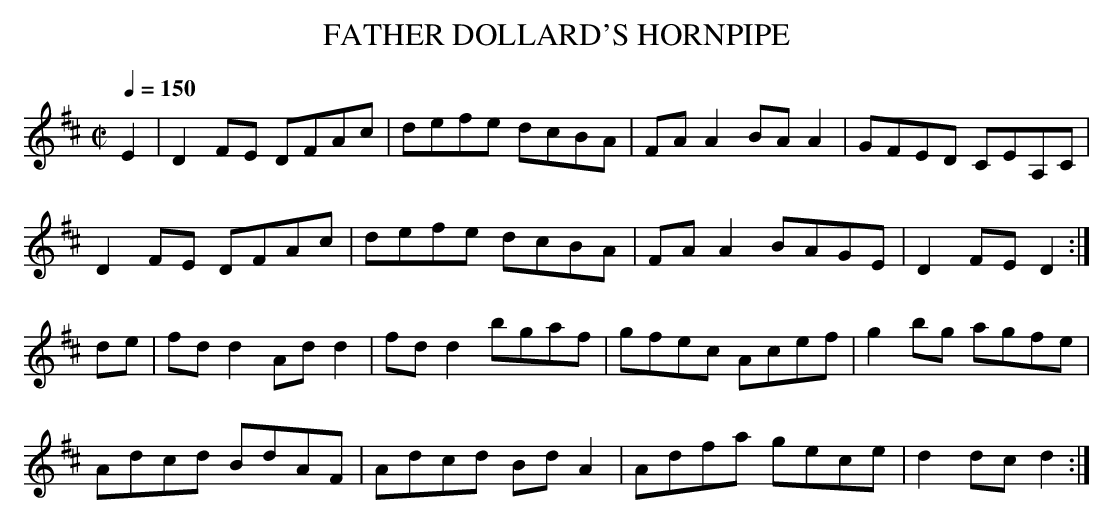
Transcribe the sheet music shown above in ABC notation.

X:1
T:FATHER DOLLARD'S HORNPIPE
Q:1/4=150
M:C|
L:1/8
K:D
E2|D2FE DFAc|defe dcBA|FAA2 BAA2|GFED CEA,C|
D2FE DFAc|defe dcBA|FAA2 BAGE|D2FE D2:|
de|fdd2 Add2|fdd2 bgaf|gfec Acef|g2bg agfe|
Adcd BdAF|Adcd BdA2|Adfa gece|d2dc d2:|
